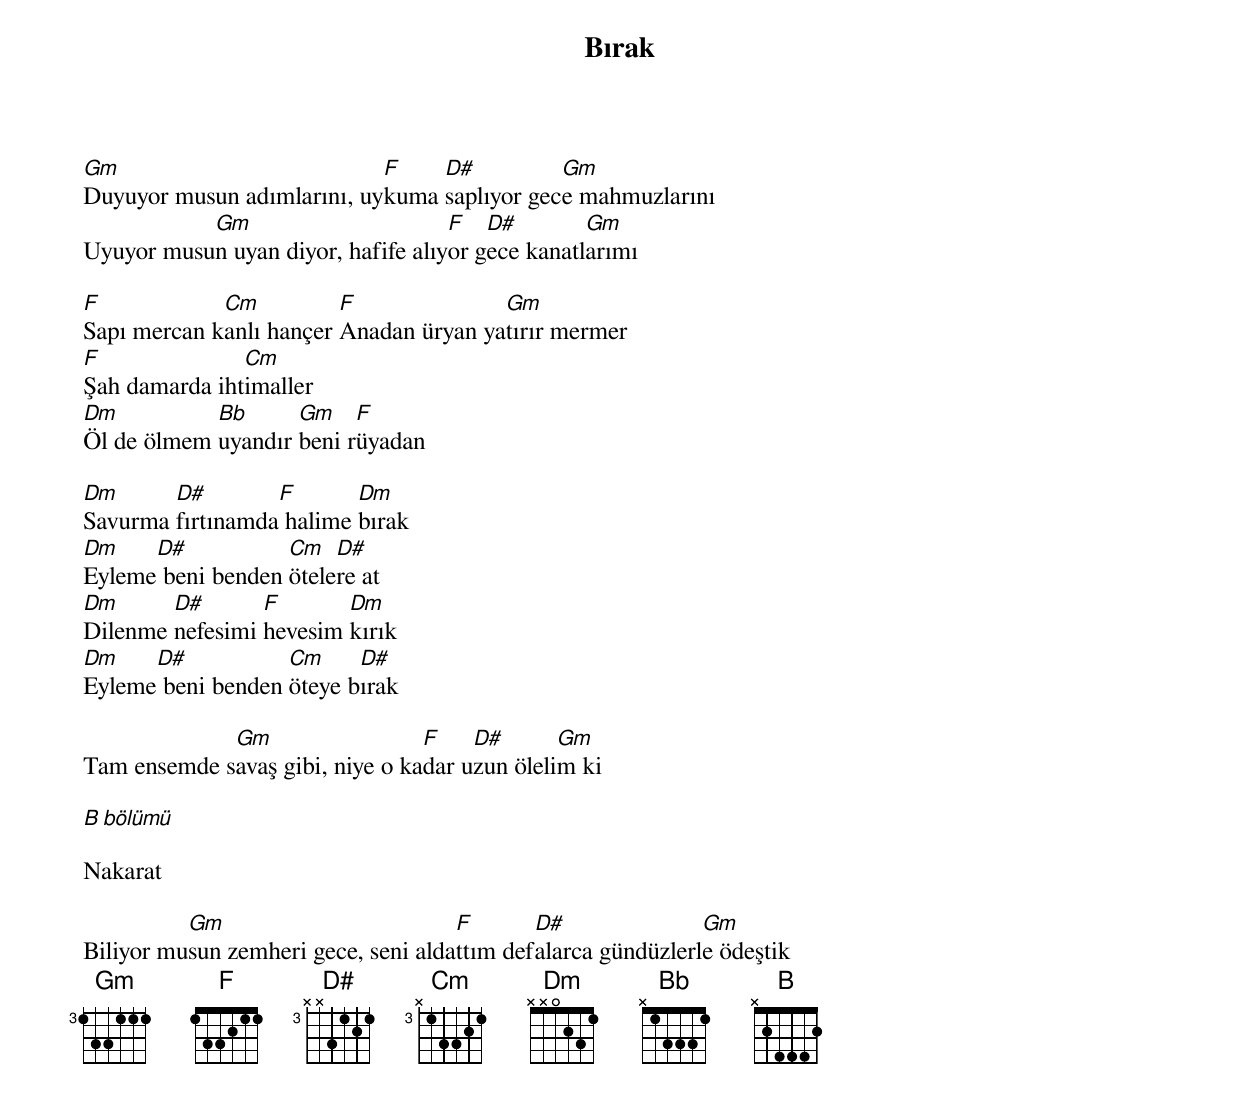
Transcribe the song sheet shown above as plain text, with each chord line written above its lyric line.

{title: Bırak}
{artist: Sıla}

Gm                          F    D#          Gm
Duyuyor musun adımlarını, uykuma saplıyor gece mahmuzlarını
           Gm                       F   D#        Gm
Uyuyor musun uyan diyor, hafife alıyor gece kanatlarımı

F            Cm          F              Gm
Sapı mercan kanlı hançer Anadan üryan yatırır mermer
F              Cm
Şah damarda ihtimaller
Dm          Bb      Gm    F
Öl de ölmem uyandır beni rüyadan

Dm      D#        F       Dm
Savurma fırtınamda halime bırak
Dm    D#           Cm   D#
Eyleme beni benden ötelere at
Dm      D#       F       Dm
Dilenme nefesimi hevesim kırık
Dm    D#           Cm     D#
Eyleme beni benden öteye bırak

             Gm                  F    D#       Gm
Tam ensemde savaş gibi, niye o kadar uzun ölelim ki

B bölümü

Nakarat

          Gm                         F       D#               Gm
Biliyor musun zemheri gece, seni aldattım defalarca gündüzlerle ödeştik
